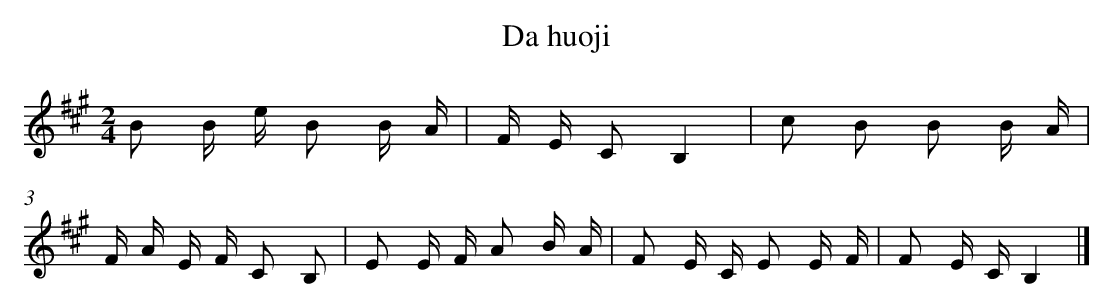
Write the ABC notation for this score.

X:1
T: Da huoji
L: 1/16
M: 2/4
K: A
B2 B e B2 B A [I:setbarnb 1]|
F E C2B,4 |
c2 B2 B2 B A |
F A E F C2 B,2 |
E2 E F A2 B A |
F2 E C E2 E F |
F2 E CB,4 |]
